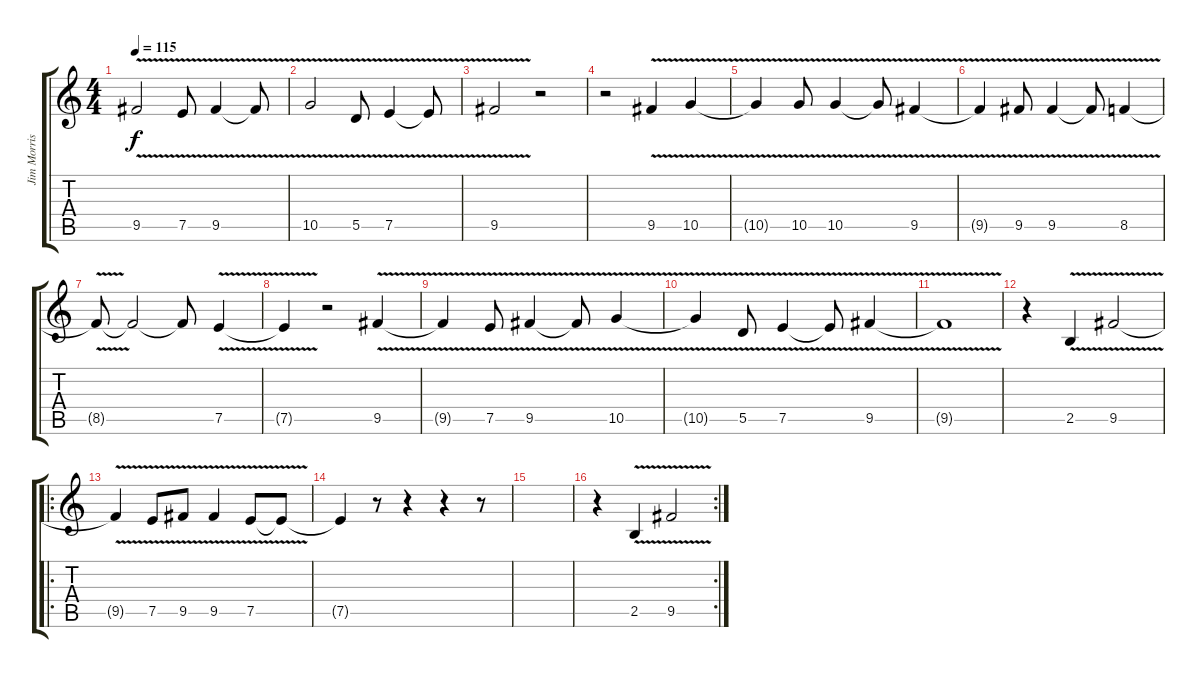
\track ("Jim Morrison" "Jim Morris") {instrument contrabass}
\staff {score tabs}
\tuning (E4 B3 G3 D3 A2 E2) {hide}
\ts (4 4)
\tempo 115
\clef g2
\ks c
9.5{v}.2{dy f} 7.5{v}.8 9.5{v}.4 9.5{t}.8 |
10.5{v}.2 5.5{v}.8 7.5{v}.4 7.5{t}.8 |
9.5{v}.2 r.2 |
r.2 9.5{v}.4 10.5{v}.4 |
10.5{t}.4 10.5{v}.8 10.5{v}.4 10.5{t}.8 9.5{v}.4 |
9.5{t}.4 9.5{v}.8 9.5{v}.4 9.5{t}.8 8.5{v}.4 |
8.5{t}.8 8.5{t}.2 8.5{t}.8 7.5{v}.4 |
7.5{t}.4 r.2 9.5{v}.4 |
9.5{t}.4 7.5{v}.8 9.5{v}.4 9.5{t}.8 10.5{v}.4 |
10.5{t}.4 5.5{v}.8 7.5{v}.4 7.5{t}.8 9.5{v}.4 |
9.5{t}.1 |
r.4 2.5{v}.4 9.5{v}.2 |
\ro
9.5{t}.4 7.5{v}.8 9.5{v}.8 9.5{v}.4 7.5{v}.8 7.5{t}.8 |
7.5{t}.4 r.8 r.4 r.4 r.8 |
|
\rc 2
r.4 2.5{v}.4 9.5{v}.2
